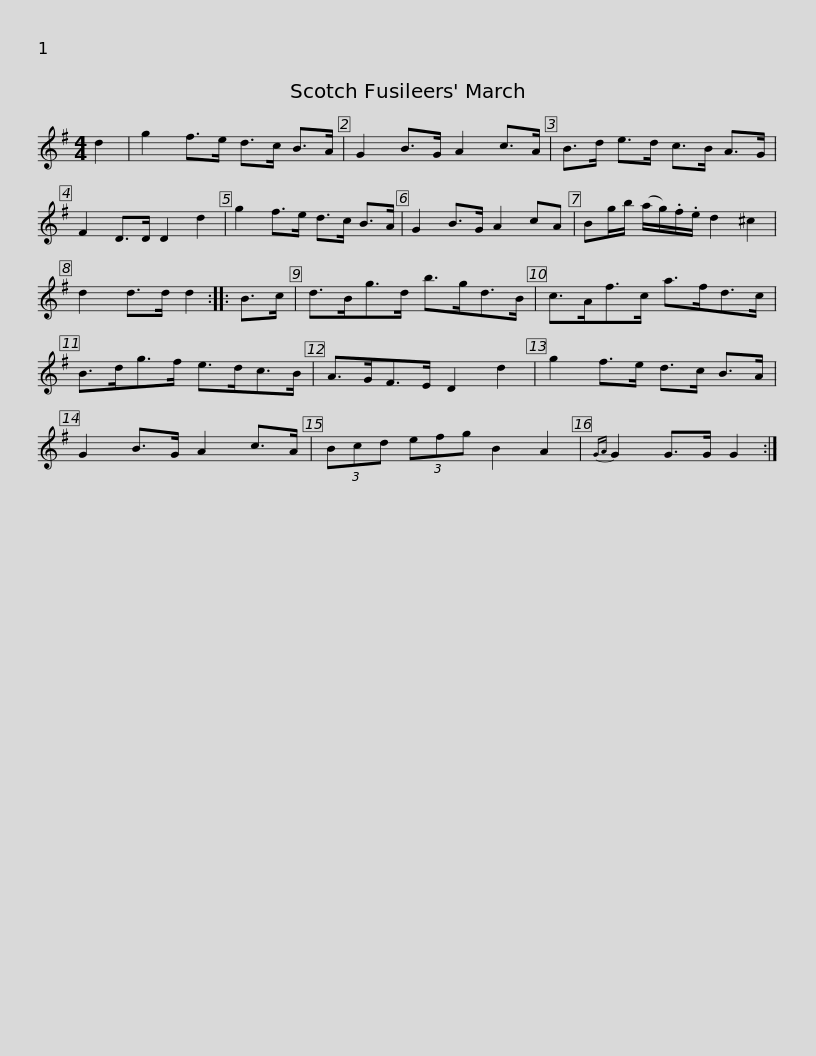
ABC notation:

X:1
L:1/8
M:4/4
I:linebreak $
K:G
V:1 treble
V:1
 d2 | g2 f>e d>c B>A | G2 B>G A2 c>A | B>d e>d c>B A>G | F2 D>D D2 d2 | %5
 g2 f>e d>c B>A |$ G2 B>G A2 cA | Bg/b/ (a/g/).f/.e/ d2 ^c2 | d2 d>d d2 :: B>c | %10
 d>Bg>d b>gd>B | c>Af>c a>fd>c |$ B>dg>f e>dc>B | A>GF>E D2 d2 | g2 f>e d>c B>A | %15
 G2 B>G A2 c>A | (3Bcd (3efg B2 A2 |${GA} G2 G>G G2 :| %18
